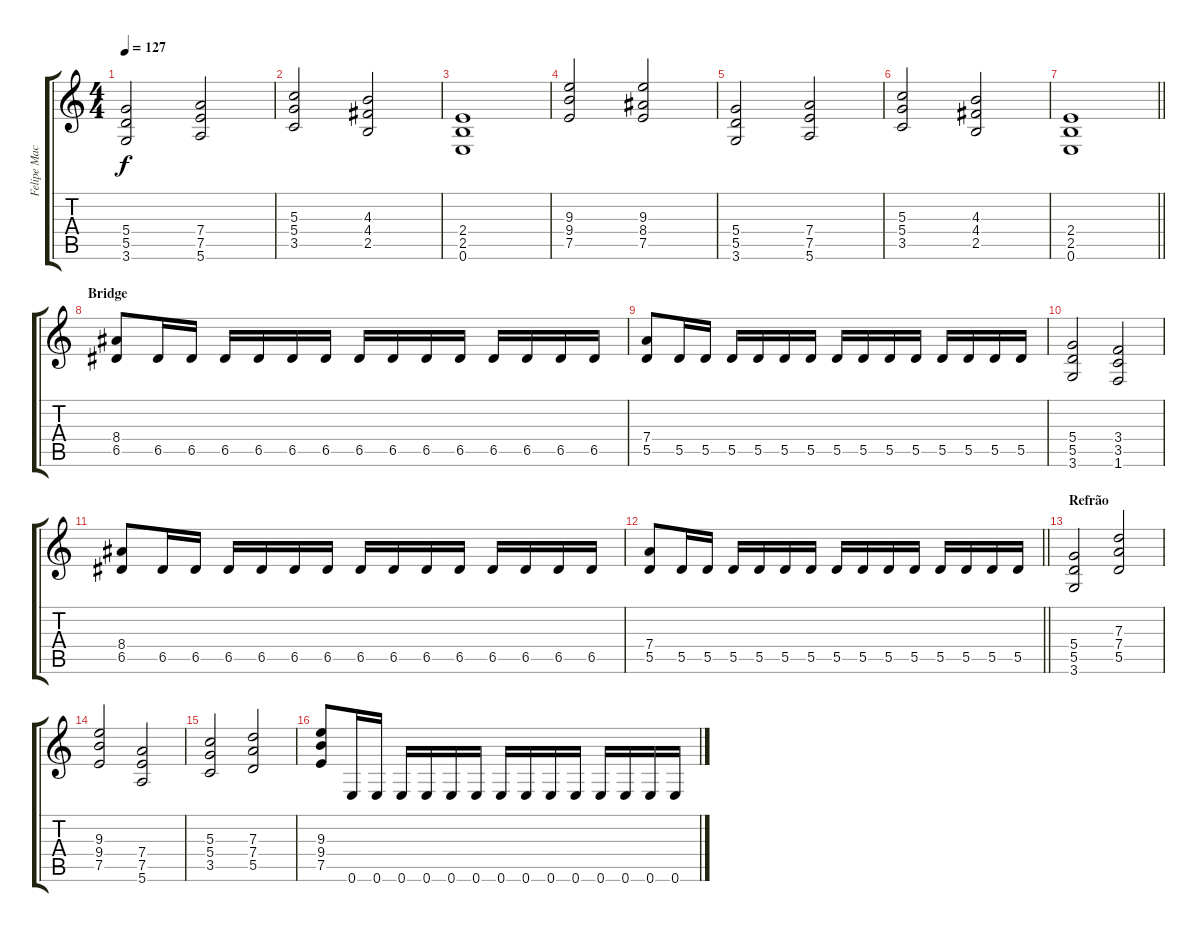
\track ("Felipe Machado (guitar)" "Felipe Mac") {instrument distortionguitar}
\staff {score tabs}
\tuning (E4 B3 G3 D3 A2 E2) {hide}
\ts (4 4)
\tempo 127
\clef g2
\ks c
(5.4 5.5 3.6).2{dy f} (7.4 7.5 5.6).2 |
(5.3 5.4 3.5).2 (4.3 4.4 2.5).2 |
(2.4 2.5 0.6).1 |
(9.3 9.4 7.5).2 (9.3 8.4 7.5).2 |
(5.4 5.5 3.6).2 (7.4 7.5 5.6).2 |
(5.3 5.4 3.5).2 (4.3 4.4 2.5).2 |
\barLineRight lightlight
(2.4 2.5 0.6).1 |
\section ("" "Bridge")
(8.4 6.5).8 6.5.16 6.5.16 6.5.16 6.5.16 6.5.16 6.5.16 6.5.16 6.5.16 6.5.16 6.5.16 6.5.16 6.5.16 6.5.16 6.5.16 |
(7.4 5.5).8 5.5.16 5.5.16 5.5.16 5.5.16 5.5.16 5.5.16 5.5.16 5.5.16 5.5.16 5.5.16 5.5.16 5.5.16 5.5.16 5.5.16 |
(5.4 5.5 3.6).2 (3.4 3.5 1.6).2 |
(8.4 6.5).8 6.5.16 6.5.16 6.5.16 6.5.16 6.5.16 6.5.16 6.5.16 6.5.16 6.5.16 6.5.16 6.5.16 6.5.16 6.5.16 6.5.16 |
\barLineRight lightlight
(7.4 5.5).8 5.5.16 5.5.16 5.5.16 5.5.16 5.5.16 5.5.16 5.5.16 5.5.16 5.5.16 5.5.16 5.5.16 5.5.16 5.5.16 5.5.16 |
\section ("" "Refrão")
(5.4 5.5 3.6).2 (7.3 7.4 5.5).2 |
(9.3 9.4 7.5).2 (7.4 7.5 5.6).2 |
(5.3 5.4 3.5).2 (7.3 7.4 5.5).2 |
(9.3 9.4 7.5).8 0.6.16 0.6.16 0.6.16 0.6.16 0.6.16 0.6.16 0.6.16 0.6.16 0.6.16 0.6.16 0.6.16 0.6.16 0.6.16 0.6.16
